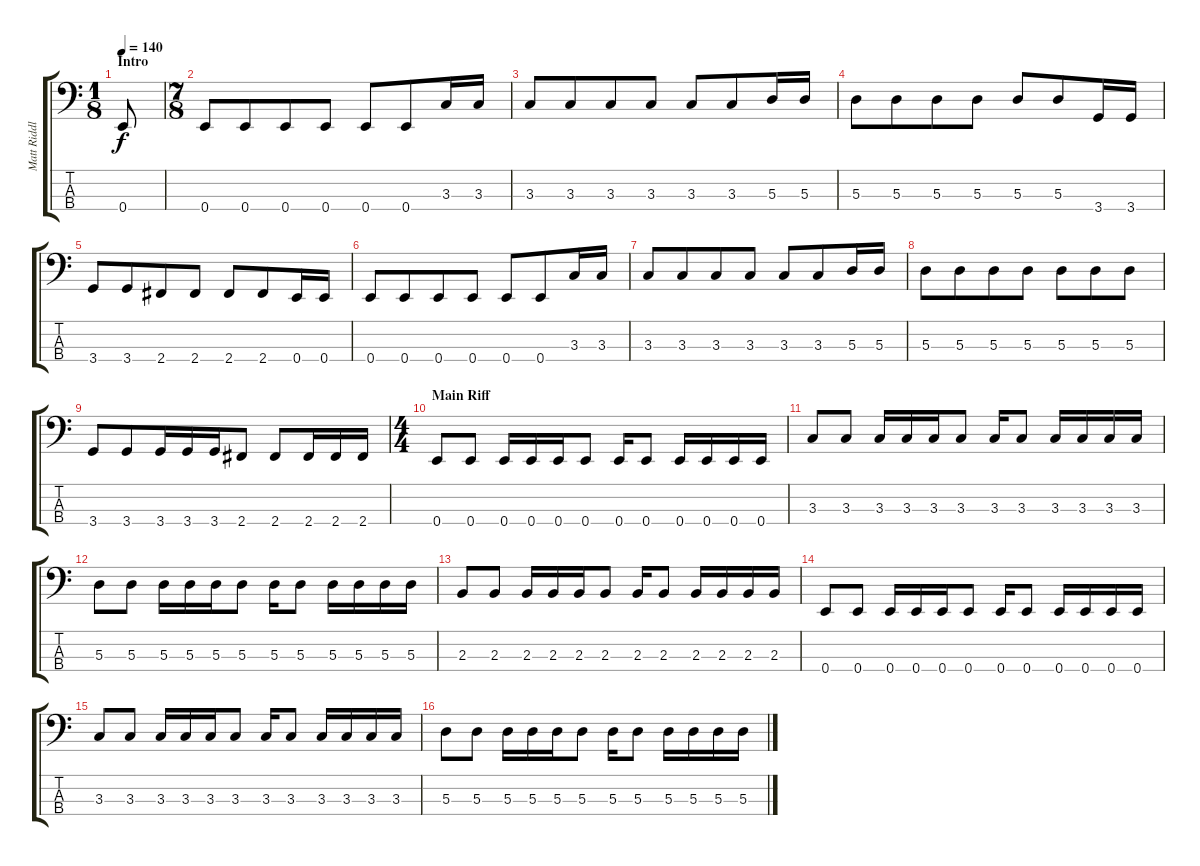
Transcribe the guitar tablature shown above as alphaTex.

\track ("Matt Riddle" "Matt Riddl") {instrument electricbasspick}
\staff {score tabs}
\tuning (G2 D2 A1 E1) {hide}
\ts (1 8)
\section ("" "Intro")
\tempo 140
\clef f4
\ks c
0.4.8{dy f instrument electricbasspick} |
\ts (7 8)
0.4.8 0.4.8 0.4.8 0.4.8 0.4.8 0.4.8 3.3.16 3.3.16 |
3.3.8 3.3.8 3.3.8 3.3.8 3.3.8 3.3.8 5.3.16 5.3.16 |
5.3.8 5.3.8 5.3.8 5.3.8 5.3.8 5.3.8 3.4.16 3.4.16 |
3.4.8 3.4.8 2.4.8 2.4.8 2.4.8 2.4.8 0.4.16 0.4.16 |
0.4.8 0.4.8 0.4.8 0.4.8 0.4.8 0.4.8 3.3.16 3.3.16 |
3.3.8 3.3.8 3.3.8 3.3.8 3.3.8 3.3.8 5.3.16 5.3.16 |
5.3.8 5.3.8 5.3.8 5.3.8 5.3.8 5.3.8 5.3.8 |
3.4.8 3.4.8 3.4.16 3.4.16 3.4.16 2.4.8 2.4.8 2.4.16 2.4.16 2.4.16 |
\ts (4 4)
\section ("" "Main Riff")
0.4.8 0.4.8 0.4.16 0.4.16 0.4.16 0.4.8 0.4.16 0.4.8 0.4.16 0.4.16 0.4.16 0.4.16 |
3.3.8 3.3.8 3.3.16 3.3.16 3.3.16 3.3.8 3.3.16 3.3.8 3.3.16 3.3.16 3.3.16 3.3.16 |
5.3.8 5.3.8 5.3.16 5.3.16 5.3.16 5.3.8 5.3.16 5.3.8 5.3.16 5.3.16 5.3.16 5.3.16 |
2.3.8 2.3.8 2.3.16 2.3.16 2.3.16 2.3.8 2.3.16 2.3.8 2.3.16 2.3.16 2.3.16 2.3.16 |
0.4.8 0.4.8 0.4.16 0.4.16 0.4.16 0.4.8 0.4.16 0.4.8 0.4.16 0.4.16 0.4.16 0.4.16 |
3.3.8 3.3.8 3.3.16 3.3.16 3.3.16 3.3.8 3.3.16 3.3.8 3.3.16 3.3.16 3.3.16 3.3.16 |
5.3.8 5.3.8 5.3.16 5.3.16 5.3.16 5.3.8 5.3.16 5.3.8 5.3.16 5.3.16 5.3.16 5.3.16
